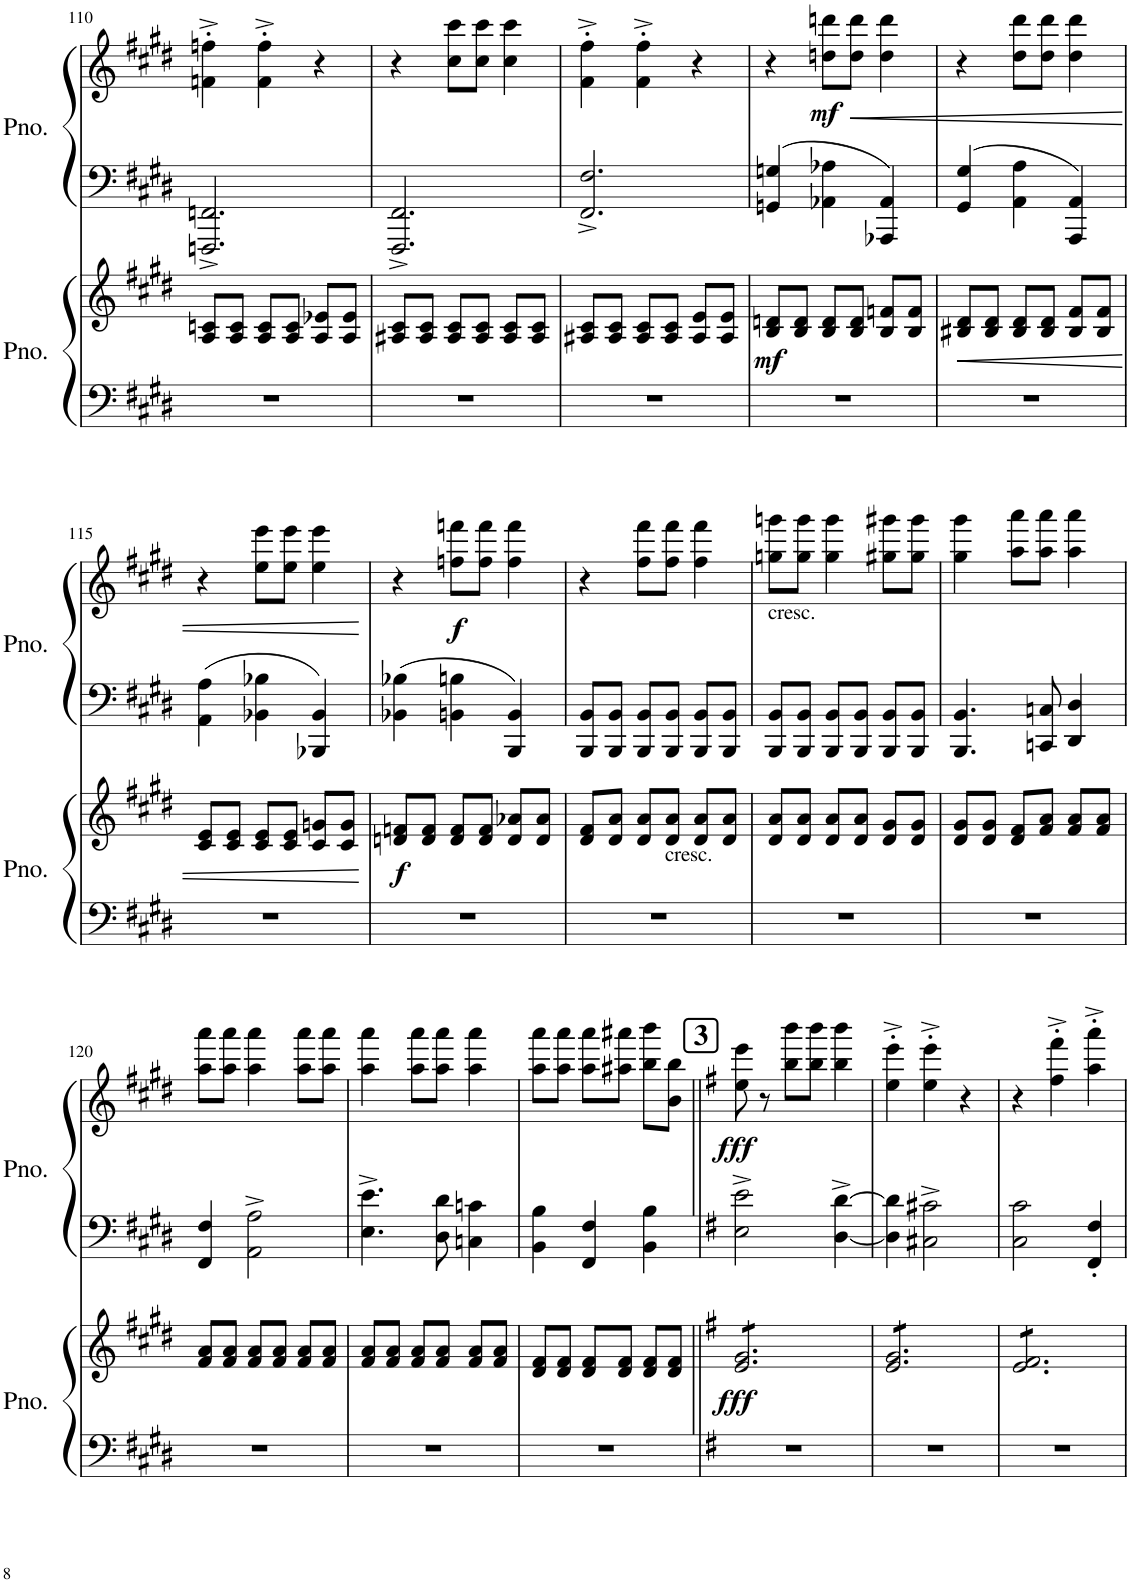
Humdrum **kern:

**kern	**kern	**dynam	**kern	**kern	**dynam
*part2	*part2	*part2	*part1	*part1	*part1
*staff4	*staff3	*staff3/4	*staff2	*staff1	*staff1/2
*I"Piano	*	*	*I"Piano	*	*
*I'Pno.	*	*	*I'Pno.	*	*
!!LO:PB:g=z
*clefF4	*clefG2	*	*clefF4	*clefG2	*
*k[f#c#g#d#]	*k[f#c#g#d#]	*	*k[f#c#g#d#]	*k[f#c#g#d#]	*
*M3/4	*M3/4	*	*M3/4	*M3/4	*
=110	=110	=110	=110	=110	=110
2.r	8A/ 8cn/L	.	2.FFFn/^ 2.FFn/^	4fn\'^ 4ffn\'^	.
.	8A/ 8c/J	.	.	.	.
.	8A/ 8c/L	.	.	4f\'^ 4ff\'^	.
.	8A/ 8c/J	.	.	.	.
.	8A/ 8e-X/L	.	.	4r	.
.	8A/ 8e-/J	.	.	.	.
=111	=111	=111	=111	=111	=111
2.r	8A#X/ 8c#/L	.	2.FFF#/^ 2.FF#/^	4r	.
.	8A#/ 8c#/J	.	.	.	.
.	8A#/ 8c#/L	.	.	8cc#\^ 8ccc#\^L	.
.	8A#/ 8c#/J	.	.	8cc#\^ 8ccc#\^J	.
.	8A#/ 8c#/L	.	.	4cc#\^^ 4ccc#\^^	.
.	8A#/ 8c#/J	.	.	.	.
=112	=112	=112	=112	=112	=112
2.r	8A#X/ 8c#/L	.	2.FF#/^ 2.F#/^	4f#\'^ 4ff#\'^	.
.	8A#/ 8c#/J	.	.	.	.
.	8A#/ 8c#/L	.	.	4f#\'^ 4ff#\'^	.
.	8A#/ 8c#/J	.	.	.	.
.	8A#/ 8e/L	.	.	4r	.
.	8A#/ 8e/J	.	.	.	.
=113	=113	=113	=113	=113	=113
!	!	!LO:DY:b	!	!	!
2.r	8B/ 8dn/L	mf	4GGn/ 4Gn/	4r	.
.	8B/ 8d/J	.	.	.	.
!	!	!	!	!	!LO:DY:b
.	8B/ 8d/L	.	4AA-X\ 4A-X\	8ddn\^ 8dddn\^L	mf
!	!	!	!	!	!LO:HP:b
.	8B/ 8d/J	.	.	8dd\^ 8ddd\^J	<
.	8B/ 8fn/L	.	4AAA-X/ 4AA-/	4dd\^^ 4ddd\^^	.
.	8B/ 8f/J	.	.	.	.
=114	=114	=114	=114	=114	=114
!	!	!LO:HP:b	!	!	!
2.r	8B#X/ 8d#/L	<	4GG#/ 4G#/	4r	.
.	8B#/ 8d#/J	.	.	.	.
.	8B#/ 8d#/L	.	4AA\ 4A\	8dd#\^ 8ddd#\^L	.
.	8B#/ 8d#/J	.	.	8dd#\^ 8ddd#\^J	.
.	8B#/ 8f#/L	.	4AAA/ 4AA/	4dd#\^^ 4ddd#\^^	.
.	8B#/ 8f#/J	.	.	.	.
!!LO:LB:g=z
=115	=115	=115	=115	=115	=115
2.r	8c#/ 8e/L	.	4AA\ 4A\	4r	.
.	8c#/ 8e/J	.	.	.	.
.	8c#/ 8e/L	.	4BB-X\ 4B-X\	8ee\^ 8eee\^L	.
.	8c#/ 8e/J	.	.	8ee\^ 8eee\^J	.
.	8c#/ 8gn/L	.	4BBB-X/ 4BB-/	4ee\^^ 4eee\^^	.
.	8c#/ 8g/J	.	.	.	.
.	.	[	.	.	[
=116	=116	=116	=116	=116	=116
!	!	!LO:DY:b	!	!	!
2.r	8dn/ 8fn/L	f	4BB-X\ 4B-X\	4r	.
.	8d/ 8f/J	.	.	.	.
!	!	!	!	!	!LO:DY:b
.	8d/ 8f/L	.	4BBn\ 4Bn\	8ffn\^ 8fffn\^L	f
.	8d/ 8f/J	.	.	8ff\^ 8fff\^J	.
.	8d/ 8a-X/L	.	4BBB/ 4BB/	4ff\^^ 4fff\^^	.
.	8d/ 8a-/J	.	.	.	.
=117	=117	=117	=117	=117	=117
2.r	8d#/ 8f#/L	.	8BBB/ 8BB/L	4r	.
.	8d#/ 8a/J	.	8BBB/ 8BB/J	.	.
.	8d#/ 8a/L	.	8BBB/ 8BB/L	8ff#\^ 8fff#\^L	.
!	!LO:TX:b:t=cresc.	!	!	!	!
.	8d#/ 8a/J	.	8BBB/ 8BB/J	8ff#\^ 8fff#\^J	.
.	8d#/ 8a/L	.	8BBB/ 8BB/L	4ff#\^^ 4fff#\^^	.
.	8d#/ 8a/J	.	8BBB/ 8BB/J	.	.
=118	=118	=118	=118	=118	=118
!	!	!	!	!LO:TX:b:t=cresc.	!
2.r	8d#/ 8a/L	.	8BBB/ 8BB/L	8ggn\^ 8gggn\^L	.
.	8d#/ 8a/J	.	8BBB/ 8BB/J	8gg\^ 8ggg\^J	.
.	8d#/ 8a/L	.	8BBB/ 8BB/L	4gg\^^ 4ggg\^^	.
.	8d#/ 8a/J	.	8BBB/ 8BB/J	.	.
.	8d#/ 8g#/L	.	8BBB/ 8BB/L	8gg#X\^ 8ggg#X\^L	.
.	8d#/ 8g#/J	.	8BBB/ 8BB/J	8gg#\^ 8ggg#\^J	.
=119	=119	=119	=119	=119	=119
2.r	8d#/ 8g#/L	.	4.BBB/^ 4.BB/^	4gg#\^^ 4ggg#\^^	.
.	8d#/ 8g#/J	.	.	.	.
.	8d#/ 8f#/L	.	.	8aa\^ 8aaa\^L	.
.	8f#/ 8a/J	.	8CCn/^ 8Cn/^	8aa\^ 8aaa\^J	.
.	8f#/ 8a/L	.	4DD#/^ 4D#/^	4aa\^^ 4aaa\^^	.
.	8f#/ 8a/J	.	.	.	.
!!LO:LB:g=z
=120	=120	=120	=120	=120	=120
2.r	8f#/ 8a/L	.	4FF#/^ 4F#/^	8aa\^ 8aaa\^L	.
.	8f#/ 8a/J	.	.	8aa\^ 8aaa\^J	.
.	8f#/ 8a/L	.	2AA\^ 2A\^	4aa\^^ 4aaa\^^	.
.	8f#/ 8a/J	.	.	.	.
.	8f#/ 8a/L	.	.	8aa\^ 8aaa\^L	.
.	8f#/ 8a/J	.	.	8aa\^ 8aaa\^J	.
=121	=121	=121	=121	=121	=121
2.r	8f#/ 8a/L	.	4.E\^ 4.e\^	4aa\^^ 4aaa\^^	.
.	8f#/ 8a/J	.	.	.	.
.	8f#/ 8a/L	.	.	8aa\^ 8aaa\^L	.
.	8f#/ 8a/J	.	8D#\^ 8d#\^	8aa\^ 8aaa\^J	.
.	8f#/ 8a/L	.	4Cn\^ 4cn\^	4aa\^^ 4aaa\^^	.
.	8f#/ 8a/J	.	.	.	.
=122	=122	=122	=122	=122	=122
2.r	8d#/ 8f#/L	.	4BB\^ 4B\^	8aa\^ 8aaa\^L	.
.	8d#/ 8f#/J	.	.	8aa\^ 8aaa\^J	.
.	8d#/ 8f#/L	.	4FF#/^ 4F#/^	8aa\^ 8aaa\^L	.
.	8d#/ 8f#/J	.	.	8aa#X\^ 8aaa#X\^J	.
.	8d#/ 8f#/L	.	4BB\^ 4B\^	8bb\^ 8bbb\^L	.
.	8d#/ 8f#/J	.	.	8b\^ 8bb\^J	.
!!LO:REH:place=s1:a:B:cj:fs=14:t=3
=123||	=123||	=123||	=123||	=123||	=123||
*k[f#]	*k[f#]	*	*k[f#]	*k[f#]	*
!	!	!LO:DY:b	!	!	!LO:DY:b
*	*tremolo	*	*	*	*
2.r	8e/ 8g/L	fff	2E\^ 2e\^	8ee\ 8eee\	fff
.	8e/ 8g/	.	.	8r	.
.	8e/ 8g/	.	.	8bb\^ 8bbb\^L	.
.	8e/ 8g/	.	.	8bb\^ 8bbb\^J	.
.	8e/ 8g/	.	[4D\^ [4d\^	4bb\^^ 4bbb\^^	.
.	8e/ 8g/J	.	.	.	.
=124	=124	=124	=124	=124	=124
2.r	8e/ 8g/L	.	4D\] 4d\]	4ee\'^ 4eee\'^	.
.	8e/ 8g/	.	.	.	.
.	8e/ 8g/	.	2C#X\^ 2c#X\^	4ee\'^ 4eee\'^	.
.	8e/ 8g/	.	.	.	.
.	8e/ 8g/	.	.	4r	.
.	8e/ 8g/J	.	.	.	.
=125	=125	=125	=125	=125	=125
2.r	8e/ 8f#/L	.	2C\ 2c\	4r	.
.	8e/ 8f#/	.	.	.	.
.	8e/ 8f#/	.	.	4ff#\'^ 4fff#\'^	.
.	8e/ 8f#/	.	.	.	.
.	8e/ 8f#/	.	4FF#/' 4F#/'	4aa\'^ 4aaa\'^	.
.	8e/ 8f#/J	.	.	.	.
*	*Xtremolo	*	*	*	*
=	=	=	=	=	=
*-	*-	*-	*-	*-	*-
